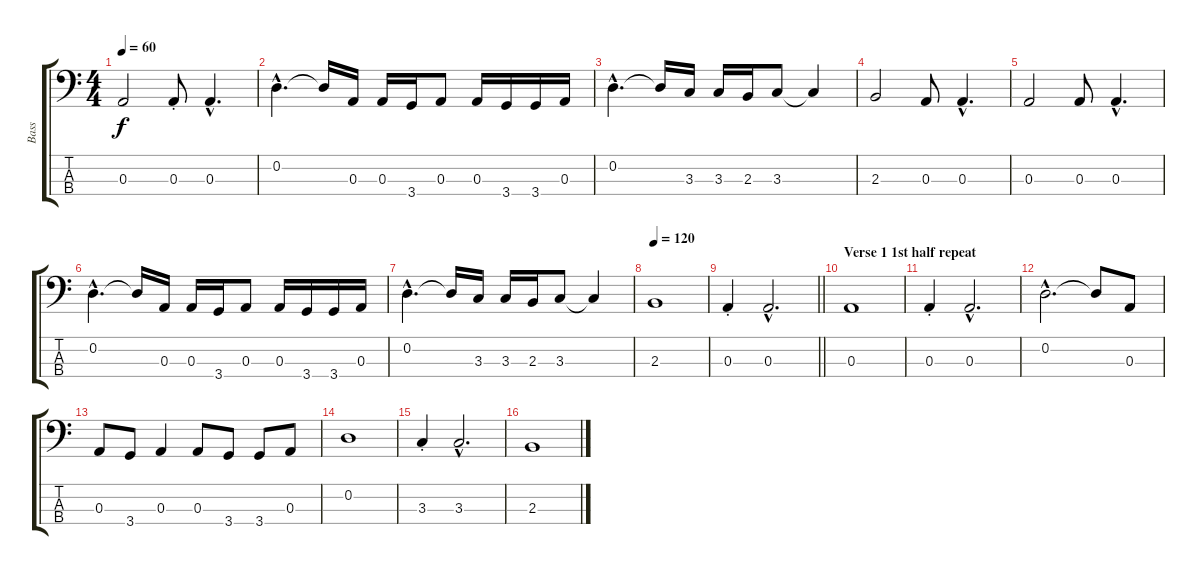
\track ("Bass" "Bass") {instrument electricbasspick}
\staff {score tabs}
\tuning (G2 D2 A1 E1) {hide}
\ts (4 4)
\tempo 60
\clef f4
\ks c
0.3.2{dy f} 0.3{st}.8 0.3{hac}.4{d} |
0.2{hac}.4{d} 0.2{t}.16 0.3.16 0.3.16 3.4.16 0.3.8 0.3.16 3.4.16 3.4.16 0.3.16 |
0.2{hac}.4{d} 0.2{t}.16 3.3.16 3.3.16 2.3.16 3.3.8 3.3{t}.4 |
2.3.2 0.3.8 0.3{hac}.4{d} |
0.3.2 0.3.8 0.3{hac}.4{d} |
0.2{hac}.4{d} 0.2{t}.16 0.3.16 0.3.16 3.4.16 0.3.8 0.3.16 3.4.16 3.4.16 0.3.16 |
0.2{hac}.4{d} 0.2{t}.16 3.3.16 3.3.16 2.3.16 3.3.8 3.3{t}.4 |
\tempo 120
2.3.1 |
\barLineRight lightlight
0.3{st}.4 0.3{hac}.2{d} |
\section ("" "Verse 1 1st half repeat")
0.3.1 |
0.3{st}.4 0.3{hac}.2{d} |
0.2{hac}.2{d} 0.2{t}.8 0.3.8 |
0.3.8 3.4.8 0.3.4 0.3.8 3.4.8 3.4.8 0.3.8 |
0.2.1 |
3.3{st}.4 3.3{hac}.2{d} |
2.3.1
